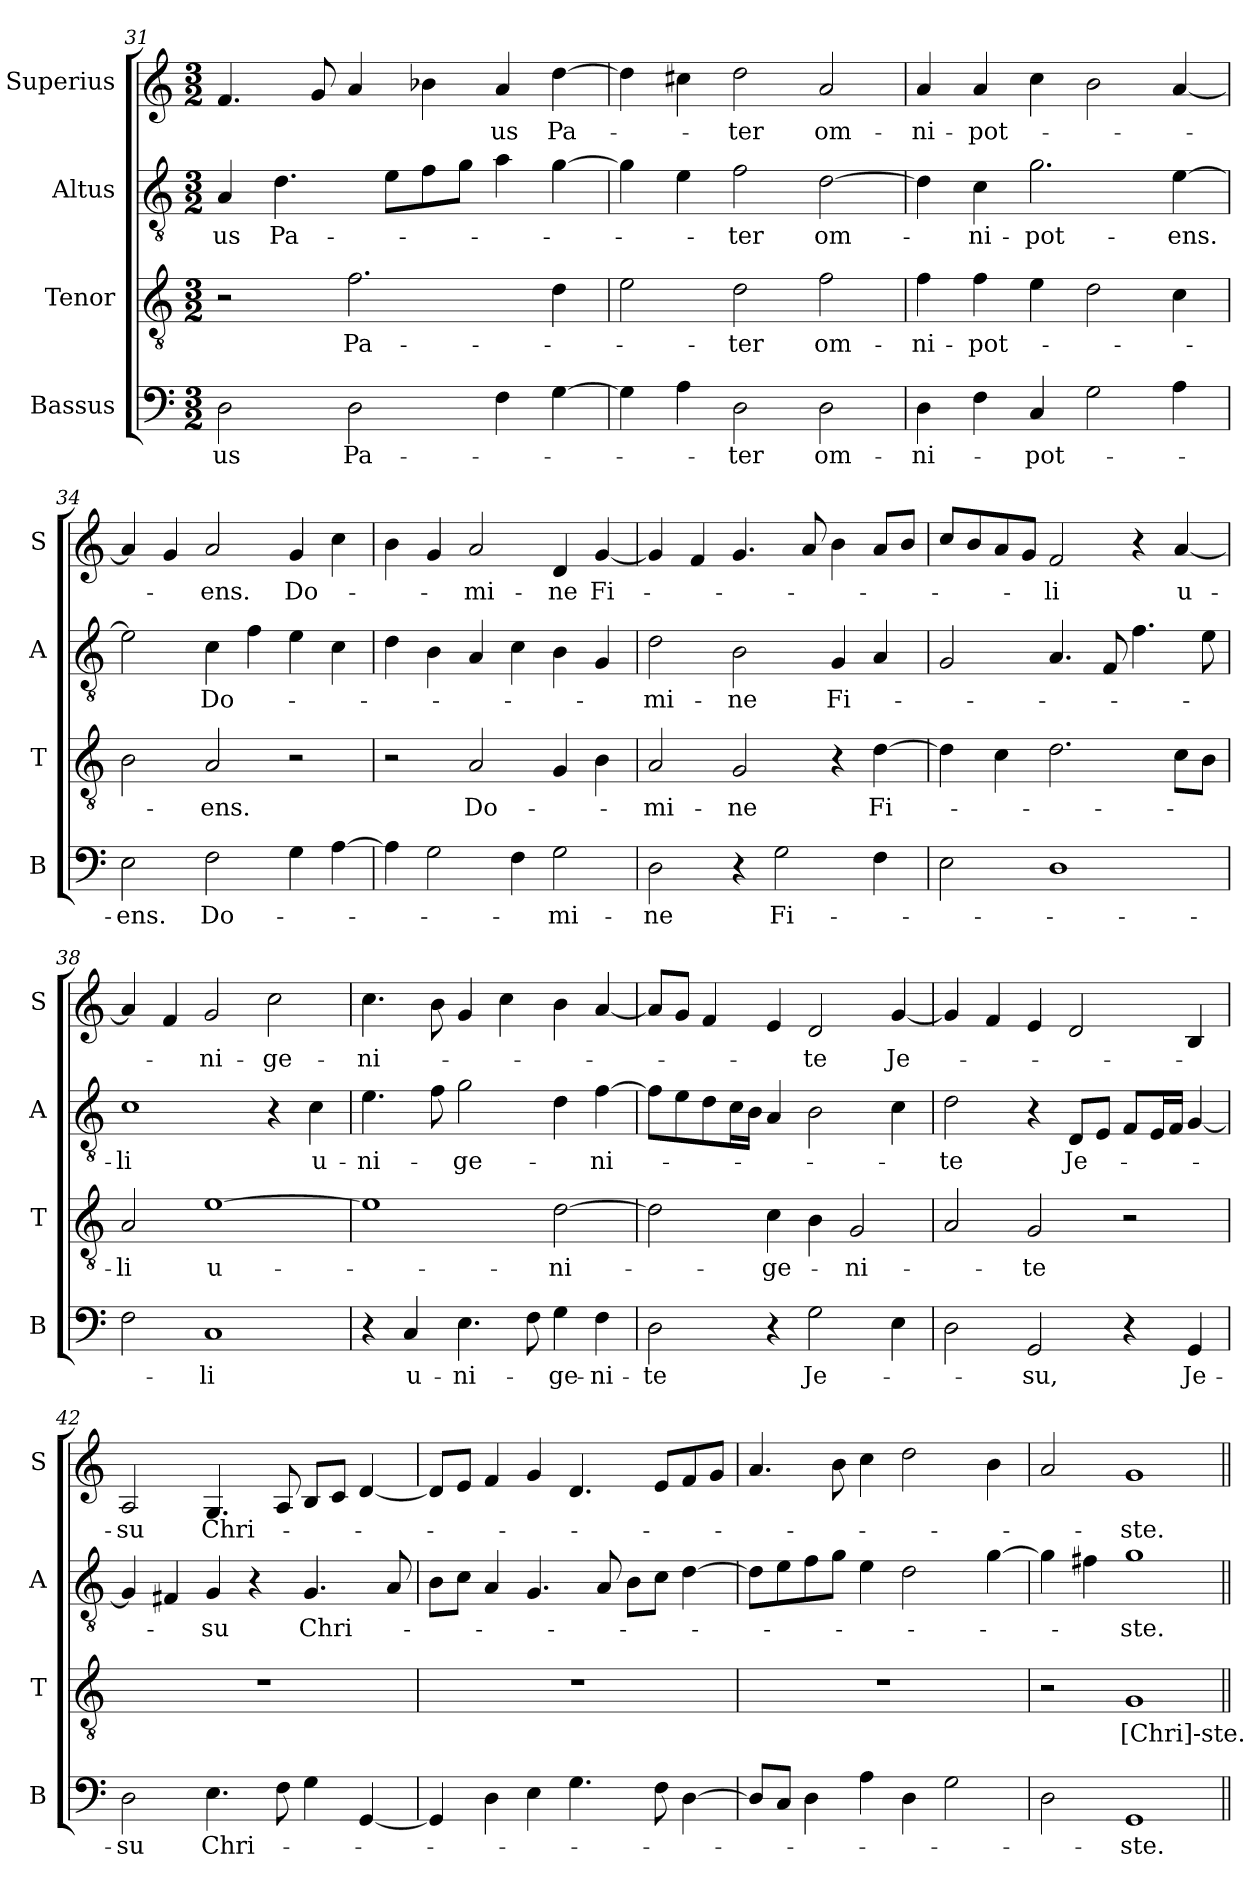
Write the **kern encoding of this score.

**kern	**text	**kern	**text	**kern	**text	**kern	**text
*part4	*part4	*part3	*part3	*part2	*part2	*part1	*part1
*staff4	*staff4	*staff3	*staff3	*staff2	*staff2	*staff1	*staff1
*I"Bassus	*	*I"Tenor	*	*I"Altus	*	*I"Superius	*
*I'B	*	*I'T	*	*I'A	*	*I'S	*
*clefF4	*	*clefGv2	*	*clefGv2	*	*clefG2	*
*k[]	*	*k[]	*	*k[]	*	*k[]	*
*M3/2	*	*M3/2	*	*M3/2	*	*M3/2	*
=31	=31	=31	=31	=31	=31	=31	=31
2D	-us	2r	.	4A	-us	4.f	.
.	.	.	.	4.d	Pa-	.	.
.	.	.	.	.	.	8g	.
2D	Pa-	2.f	Pa-	.	.	4a	.
.	.	.	.	8eL	.	.	.
.	.	.	.	8f	.	4b-X	.
.	.	.	.	8gJ	.	.	.
4F	.	.	.	4a	.	4a	-us
[4G	.	4d	.	[4g	.	[4dd	Pa-
=32	=32	=32	=32	=32	=32	=32	=32
4G]	.	2e	.	4g]	.	4dd]	.
4A	.	.	.	4e	.	4cc#X	.
2D	-ter	2d	-ter	2f	-ter	2dd	-ter
2D	om-	2f	om-	[2d	om-	2a	om-
=33	=33	=33	=33	=33	=33	=33	=33
4D	-ni-	4f	-ni-	4d]	.	4a	-ni-
4F	.	4f	-pot-	4c	-ni-	4a	-pot-
4C	-pot-	4e	.	2.g	-pot-	4cc	.
2G	.	2d	.	.	.	2b	.
4A	.	4c	.	[4e	-ens.	[4a	.
=34	=34	=34	=34	=34	=34	=34	=34
2E	-ens.	2B	.	2e]	.	4a]	.
.	.	.	.	.	.	4g	.
2F	Do-	2A	-ens.	4c	Do-	2a	-ens.
.	.	.	.	4f	.	.	.
4G	.	2r	.	4e	.	4g	Do-
[4A	.	.	.	4c	.	4cc	.
=35	=35	=35	=35	=35	=35	=35	=35
4A]	.	2r	.	4d	.	4b	.
2G	.	.	.	4B	.	4g	.
.	.	2A	Do-	4A	.	2a	-mi-
4F	.	.	.	4c	.	.	.
2G	-mi-	4G	.	4B	.	4d	-ne
.	.	4B	.	4G	.	[4g	Fi-
=36	=36	=36	=36	=36	=36	=36	=36
2D	-ne	2A	-mi-	2d	-mi-	4g]	.
.	.	.	.	.	.	4f	.
4r	.	2G	-ne	2B	-ne	4.g	.
2G	Fi-	.	.	.	.	.	.
.	.	.	.	.	.	8a	.
.	.	4r	.	4G	Fi-	4b	.
4F	.	[4d	Fi-	4A	.	8aL	.
.	.	.	.	.	.	8bJ	.
=37	=37	=37	=37	=37	=37	=37	=37
2E	.	4d]	.	2G	.	8ccL	.
.	.	.	.	.	.	8b	.
.	.	4c	.	.	.	8a	.
.	.	.	.	.	.	8gJ	.
1D	.	2.d	.	4.A	.	2f	-li
.	.	.	.	8F	.	.	.
.	.	.	.	4.f	.	4r	.
.	.	8cL	.	.	.	[4a	u-
.	.	8BJ	.	8e	.	.	.
=38	=38	=38	=38	=38	=38	=38	=38
2F	.	2A	-li	1c	-li	4a]	.
.	.	.	.	.	.	4f	.
1C	-li	[1e	u-	.	.	2g	-ni-
.	.	.	.	4r	.	2cc	-ge-
.	.	.	.	4c	u-	.	.
=39	=39	=39	=39	=39	=39	=39	=39
4r	.	1e]	.	4.e	-ni-	4.cc	-ni-
4C	u-	.	.	.	.	.	.
.	.	.	.	8f	.	8b	.
4.E	-ni-	.	.	2g	-ge-	4g	.
.	.	.	.	.	.	4cc	.
8F	.	.	.	.	.	.	.
4G	-ge-	[2d	-ni-	4d	.	4b	.
4F	-ni-	.	.	[4f	-ni-	[4a	.
=40	=40	=40	=40	=40	=40	=40	=40
2D	-te	2d]	.	8fL]	.	8aL]	.
.	.	.	.	8e	.	8gJ	.
.	.	.	.	8d	.	4f	.
.	.	.	.	16cL	.	.	.
.	.	.	.	16BJJ	.	.	.
4r	.	4c	-ge-	4A	.	4e	.
!	!LO:LY:i	!	!	!	!	!	!
2G	Je-	4B	.	2B	.	2d	-te
.	.	2G	-ni-	.	.	.	.
4E	.	.	.	4c	.	[4g	Je-
=41	=41	=41	=41	=41	=41	=41	=41
2D	.	2A	.	2d	-te	4g]	.
.	.	.	.	.	.	4f	.
!	!LO:LY:i	!	!	!	!	!	!
2GG	-su,	2G	-te	4r	.	4e	.
.	.	.	.	8DL	Je-	2d	.
.	.	.	.	8EJ	.	.	.
4r	.	2r	.	8FL	.	.	.
.	.	.	.	16EL	.	.	.
.	.	.	.	16FJJ	.	.	.
4GG	Je-	.	.	[4G	.	4B	.
=42	=42	=42	=42	=42	=42	=42	=42
2D	-su	1.r	.	4G]	.	2A	-su
.	.	.	.	4F#X	.	.	.
4.E	Chri-	.	.	4G	-su	4.G	Chri-
.	.	.	.	4r	.	.	.
8F	.	.	.	.	.	8A	.
4G	.	.	.	4.G	Chri-	8BL	.
.	.	.	.	.	.	8cJ	.
[4GG	.	.	.	.	.	[4d	.
.	.	.	.	8A	.	.	.
=43	=43	=43	=43	=43	=43	=43	=43
4GG]	.	1.r	.	8BL	.	8dL]	.
.	.	.	.	8cJ	.	8eJ	.
4D	.	.	.	4A	.	4f	.
4E	.	.	.	4.G	.	4g	.
4.G	.	.	.	.	.	4.d	.
.	.	.	.	8A	.	.	.
.	.	.	.	8BL	.	.	.
8F	.	.	.	8cJ	.	8eL	.
[4D	.	.	.	[4d	.	8f	.
.	.	.	.	.	.	8gJ	.
=44	=44	=44	=44	=44	=44	=44	=44
8DL]	.	1.r	.	8dL]	.	4.a	.
8CJ	.	.	.	8e	.	.	.
4D	.	.	.	8f	.	.	.
.	.	.	.	8gJ	.	8b	.
4A	.	.	.	4e	.	4cc	.
4D	.	.	.	2d	.	2dd	.
2G	.	.	.	.	.	.	.
.	.	.	.	[4g	.	4b	.
=45	=45	=45	=45	=45	=45	=45	=45
2D	.	2r	.	4g]	.	2a	.
.	.	.	.	4f#X	.	.	.
1GG	-ste.	1G	[Chri]-ste.	1g	-ste.	1g	-ste.
=||	=||	=||	=||	=||	=||	=||	=||
*-	*-	*-	*-	*-	*-	*-	*-
